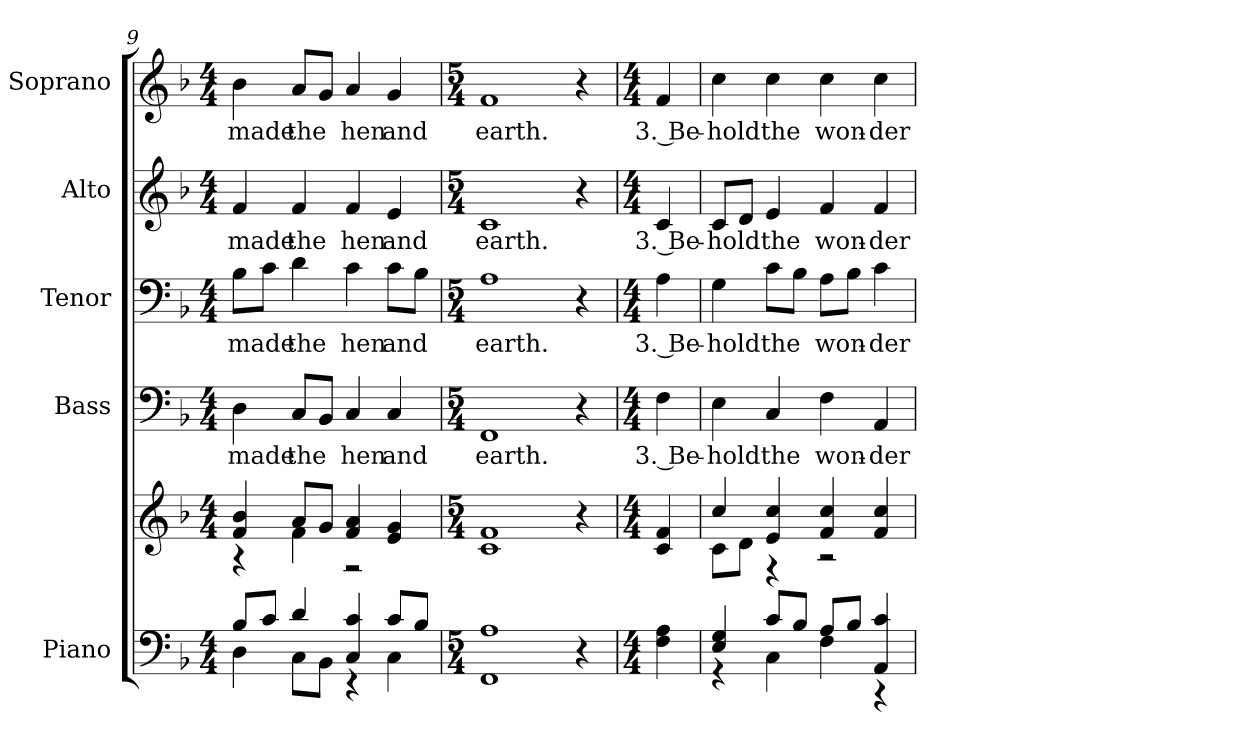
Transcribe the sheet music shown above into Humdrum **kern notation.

**kern	**kern	**kern	**text	**kern	**text	**kern	**text	**kern	**text
*part5	*part5	*part4	*part4	*part3	*part3	*part2	*part2	*part1	*part1
*staff6	*staff5	*staff4	*staff4	*staff3	*staff3	*staff2	*staff2	*staff1	*staff1
*I"Piano	*	*I"Bass	*	*I"Tenor	*	*I"Alto	*	*I"Soprano	*
*I'Pno.	*	*I'B.	*	*I'T.	*	*I'A.	*	*I'S.	*
!!LO:PB:g=z
*clefF4	*clefG2	*clefF4	*	*clefF4	*	*clefG2	*	*clefG2	*
*k[b-]	*k[b-]	*k[b-]	*	*k[b-]	*	*k[b-]	*	*k[b-]	*
*F:	*F:	*F:	*	*F:	*	*F:	*	*F:	*
*M4/4	*M4/4	*M4/4	*	*M4/4	*	*M4/4	*	*M4/4	*
=9	=9	=9	=9	=9	=9	=9	=9	=9	=9
*^	*^	*	*	*	*	*	*	*	*
!	!	!	!	!	!LO:LY:b:color=#000000	!	!	!	!	!	!
!	!	!	!	!	!	!	!LO:LY:b:color=#000000	!	!	!	!
!	!	!	!	!	!	!	!	!	!LO:LY:b:color=#000000	!	!
!	!	!	!	!	!	!	!	!	!	!	!LO:LY:b:color=#000000
8B-i/L	4Di\	4fi/ 4b-i	4r	4Di\	made	8B-i\L	made	4fi/	made	4b-i\	made
8ci/J	.	.	.	.	.	8ci\J	.	.	.	.	.
!	!	!	!	!	!LO:LY:b:color=#000000	!	!	!	!	!	!
!	!	!	!	!	!	!	!LO:LY:b:color=#000000	!	!	!	!
!	!	!	!	!	!	!	!	!	!LO:LY:b:color=#000000	!	!
!	!	!	!	!	!	!	!	!	!	!	!LO:LY:b:color=#000000
4di/	8Ci\L	8ai/L	4fi\	8Ci/L	the	4di\	the	4fi/	the	8ai/L	the
.	8BB-i\J	8gi/J	.	8BB-i/J	.	.	.	.	.	8gi/J	.
!	!	!	!	!	!LO:LY:b:color=#000000	!	!	!	!	!	!
!	!	!	!	!	!	!	!LO:LY:b:color=#000000	!	!	!	!
!	!	!	!	!	!	!	!	!	!LO:LY:b:color=#000000	!	!
!	!	!	!	!	!	!	!	!	!	!	!LO:LY:b:color=#000000
4Ci/ 4ci	4r	4fi/ 4ai	2r	4Ci/	hen	4ci\	hen	4fi/	hen	4ai/	hen
!	!	!	!	!	!LO:LY:b:color=#000000	!	!	!	!	!	!
!	!	!	!	!	!	!	!LO:LY:b:color=#000000	!	!	!	!
!	!	!	!	!	!	!	!	!	!LO:LY:b:color=#000000	!	!
!	!	!	!	!	!	!	!	!	!	!	!LO:LY:b:color=#000000
8ci/L	4Ci\	4ei/ 4gi	.	4Ci/	and	8ci\L	and	4ei/	and	4gi/	and
8B-i/J	.	.	.	.	.	8B-i\J	.	.	.	.	.
*v	*v	*	*	*	*	*	*	*	*	*	*
*	*v	*v	*	*	*	*	*	*	*	*
=10	=10	=10	=10	=10	=10	=10	=10	=10	=10
*M5/4	*M5/4	*M5/4	*	*M5/4	*	*M5/4	*	*M5/4	*
!	!	!	!LO:LY:b:color=#000000	!	!	!	!	!	!
!	!	!	!	!	!LO:LY:b:color=#000000	!	!	!	!
!	!	!	!	!	!	!	!LO:LY:b:color=#000000	!	!
!	!	!	!	!	!	!	!	!	!LO:LY:b:color=#000000
1FFi 1Ai	1ci 1fi	1FFi	earth.	1Ai	earth.	1ci	earth.	1fi	earth.
4r	4r	4r	.	4r	.	4r	.	4r	.
!!LO:PB:g=z
=	=	=	=	=	=	=	=	=	=
*M4/4	*M4/4	*M4/4	*	*M4/4	*	*M4/4	*	*M4/4	*
!	!	!	!LO:LY:b:color=#000000	!	!	!	!	!	!
!	!	!	!	!	!LO:LY:b:color=#000000	!	!	!	!
!	!	!	!	!	!	!	!LO:LY:b:color=#000000	!	!
!	!	!	!	!	!	!	!	!	!LO:LY:b:color=#000000
4Fi\ 4Ai	4ci/ 4fi	4Fi\	3. Be-	4Ai\	3. Be-	4ci/	3. Be-	4fi/	3. Be-
=1	=1	=1	=1	=1	=1	=1	=1	=1	=1
*^	*^	*	*	*	*	*	*	*	*
!	!	!	!	!	!LO:LY:b:color=#000000	!	!	!	!	!	!
!	!	!	!	!	!	!	!LO:LY:b:color=#000000	!	!	!	!
!	!	!	!	!	!	!	!	!	!LO:LY:b:color=#000000	!	!
!	!	!	!	!	!	!	!	!	!	!	!LO:LY:b:color=#000000
4Ei/ 4Gi	4r	4cci/	8ci\L	4Ei\	-hold	4Gi\	-hold	8ci/L	-hold	4cci\	-hold
.	.	.	8di\J	.	.	.	.	8di/J	.	.	.
!	!	!	!	!	!LO:LY:b:color=#000000	!	!	!	!	!	!
!	!	!	!	!	!	!	!LO:LY:b:color=#000000	!	!	!	!
!	!	!	!	!	!	!	!	!	!LO:LY:b:color=#000000	!	!
!	!	!	!	!	!	!	!	!	!	!	!LO:LY:b:color=#000000
8ci/L	4Ci\	4ei/ 4cci	4r	4Ci/	the	8ci\L	the	4ei/	the	4cci\	the
8B-i/J	.	.	.	.	.	8B-i\J	.	.	.	.	.
!	!	!	!	!	!LO:LY:b:color=#000000	!	!	!	!	!	!
!	!	!	!	!	!	!	!LO:LY:b:color=#000000	!	!	!	!
!	!	!	!	!	!	!	!	!	!LO:LY:b:color=#000000	!	!
!	!	!	!	!	!	!	!	!	!	!	!LO:LY:b:color=#000000
8Ai/L	4Fi\	4fi/ 4cci	2r	4Fi\	won-	8Ai\L	won-	4fi/	won-	4cci\	won-
8B-i/J	.	.	.	.	.	8B-i\J	.	.	.	.	.
!	!	!	!	!	!LO:LY:b:color=#000000	!	!	!	!	!	!
!	!	!	!	!	!	!	!LO:LY:b:color=#000000	!	!	!	!
!	!	!	!	!	!	!	!	!	!LO:LY:b:color=#000000	!	!
!	!	!	!	!	!	!	!	!	!	!	!LO:LY:b:color=#000000
4AAi/ 4ci	4r	4fi/ 4cci	.	4AAi/	-der-	4ci\	-der-	4fi/	-der-	4cci\	-der-
*v	*v	*	*	*	*	*	*	*	*	*	*
*	*v	*v	*	*	*	*	*	*	*	*
=	=	=	=	=	=	=	=	=	=
*-	*-	*-	*-	*-	*-	*-	*-	*-	*-
